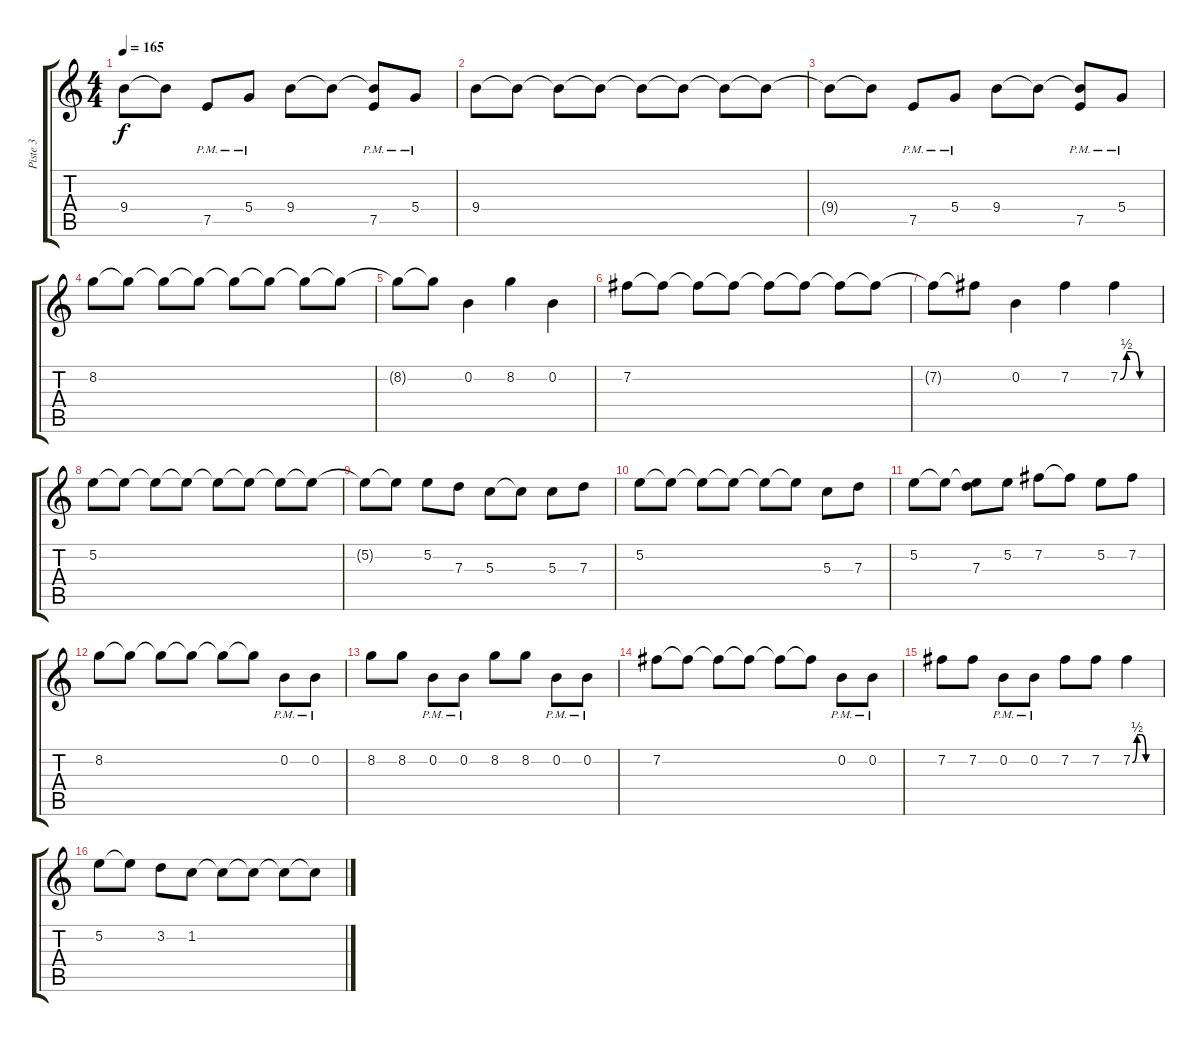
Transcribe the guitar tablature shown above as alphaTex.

\track ("Piste 3" "Piste 3") {instrument distortionguitar}
\staff {score tabs}
\tuning (E4 B3 G3 D3 A2 E2) {hide}
\ts (4 4)
\tempo 165
\clef g2
\ks c
9.4{t}.8{dy f} 9.4{t}.8 7.5{pm}.8 5.4{pm}.8 9.4.8 9.4{t}.8 (9.4{t} 7.5{pm}).8 5.4{pm}.8 |
9.4.8 9.4{t}.8 9.4{t}.8 9.4{t}.8 9.4{t}.8 9.4{t}.8 9.4{t}.8 9.4{t}.8 |
9.4{t}.8 9.4{t}.8 7.5{pm}.8 5.4{pm}.8 9.4.8 9.4{t}.8 (9.4{t} 7.5{pm}).8 5.4{pm}.8 |
8.2.8 8.2{t}.8 8.2{t}.8 8.2{t}.8 8.2{t}.8 8.2{t}.8 8.2{t}.8 8.2{t}.8 |
8.2{t}.8 8.2{t}.8 0.2.4 8.2.4 0.2.4 |
7.2.8 7.2{t}.8 7.2{t}.8 7.2{t}.8 7.2{t}.8 7.2{t}.8 7.2{t}.8 7.2{t}.8 |
7.2{t}.8 7.2{t}.8 0.2.4 7.2.4 7.2{be (custom 0 0 10 2 20 2 30 0 60 0)}.4 |
5.2.8 5.2{t}.8 5.2{t}.8 5.2{t}.8 5.2{t}.8 5.2{t}.8 5.2{t}.8 5.2{t}.8 |
5.2{t}.8 5.2{t}.8 5.2.8 7.3.8 5.3.8 5.3{t}.8 5.3.8 7.3.8 |
5.2.8 5.2{t}.8 5.2{t}.8 5.2{t}.8 5.2{t}.8 5.2{t}.8 5.3.8 7.3.8 |
5.2.8 5.2{t}.8 (5.2{t} 7.3).8 5.2.8 7.2.8 7.2{t}.8 5.2.8 7.2.8 |
8.2.8 8.2{t}.8 8.2{t}.8 8.2{t}.8 8.2{t}.8 8.2{t}.8 0.2{pm}.8 0.2{pm}.8 |
8.2.8 8.2.8 0.2{pm}.8 0.2{pm}.8 8.2.8 8.2.8 0.2{pm}.8 0.2{pm}.8 |
7.2.8 7.2{t}.8 7.2{t}.8 7.2{t}.8 7.2{t}.8 7.2{t}.8 0.2{pm}.8 0.2{pm}.8 |
7.2.8 7.2.8 0.2{pm}.8 0.2{pm}.8 7.2.8 7.2.8 7.2{be (custom 0 0 10 2 20 2 30 0 60 0)}.4 |
5.2.8 5.2{t}.8 3.2.8 1.2.8 1.2{t}.8 1.2{t}.8 1.2{t}.8 1.2{t}.8
